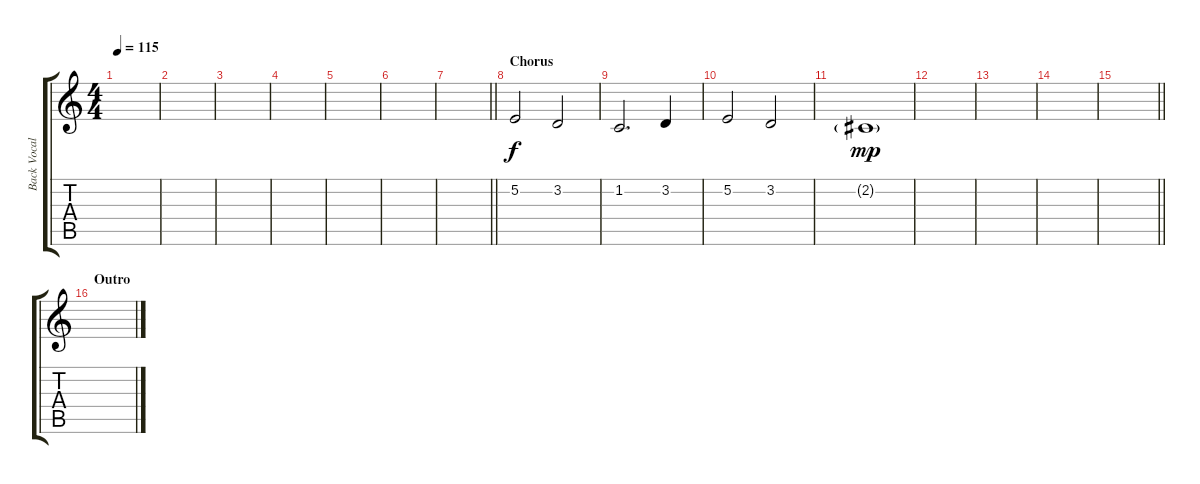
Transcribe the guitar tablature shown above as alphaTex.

\track ("Back Vocals" "Back Vocal") {instrument tenorsax}
\staff {score tabs}
\tuning (E4 B3 G3 D3 A2 E2) {hide}
\ts (4 4)
\tempo 115
\clef g2
\ks c
|
|
|
|
|
|
\barLineRight lightlight
|
\section ("" "Chorus")
5.2.2 3.2.2 |
1.2.2{d} 3.2.4 |
5.2.2 3.2.2 |
2.2{g}.1{dy mp} |
|
|
|
\barLineRight lightlight
|
\section ("" "Outro")
